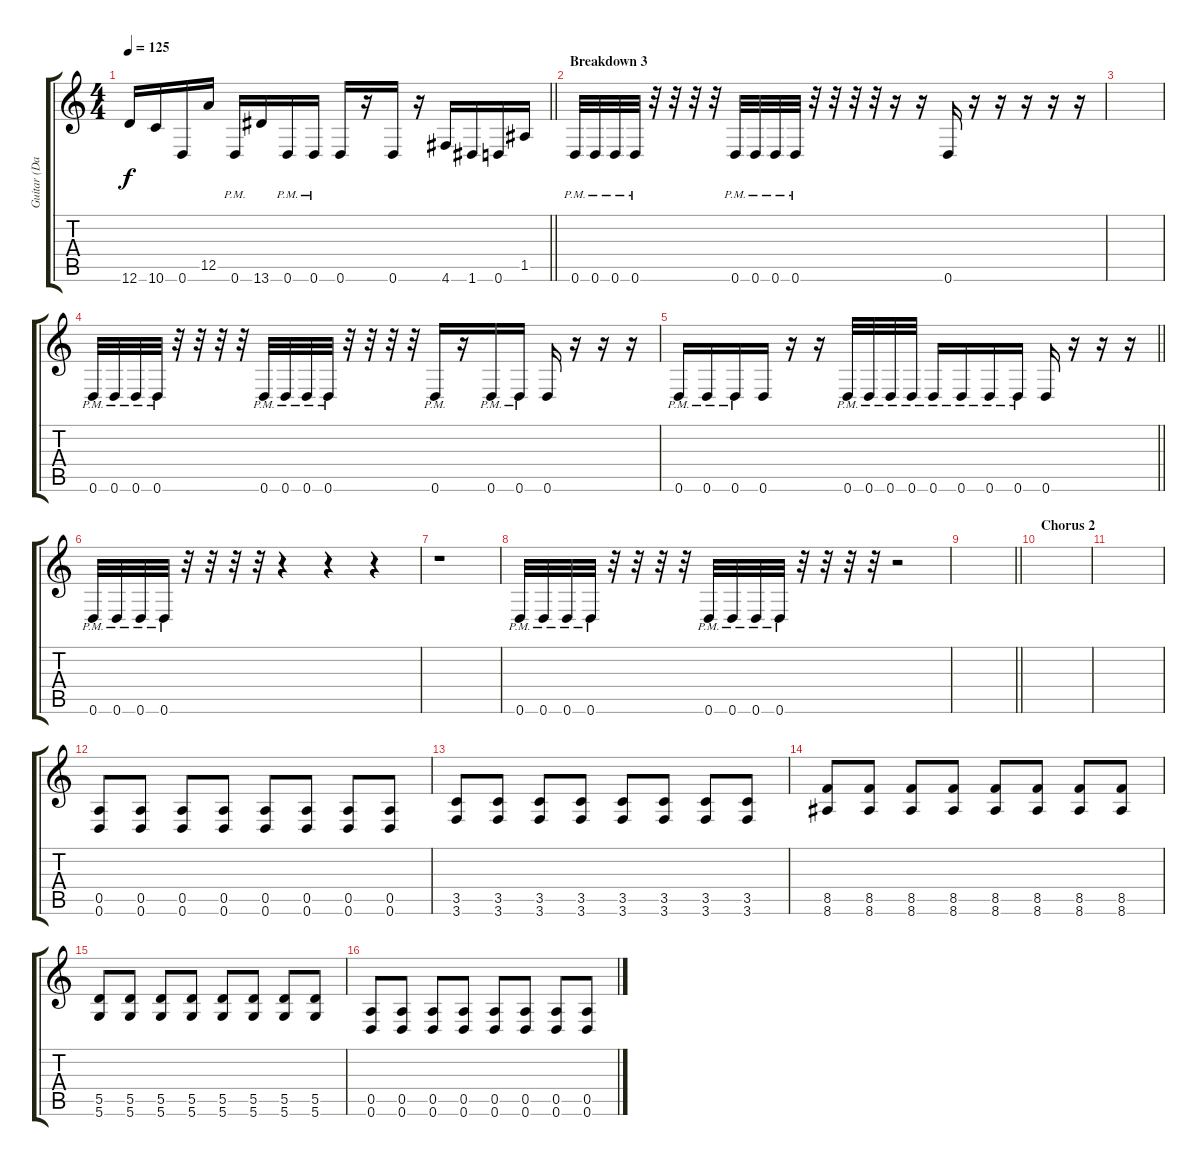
\track ("Guitar (Dani)" "Guitar (Da") {instrument distortionguitar}
\staff {score tabs}
\tuning (E4 B3 G3 D3 A2 D2) {hide}
\ts (4 4)
\tempo 125
\clef g2
\barLineRight lightlight
\ks c
12.6.16{dy f} 10.6.16 0.6.16 12.5.16 0.6{pm}.16 13.6.16 0.6{pm}.16 0.6{pm}.16 0.6.16 r.16 0.6.16 r.16 4.6.16 1.6.16 0.6.16 1.5.16 |
\section ("" "Breakdown 3")
0.6{pm}.32 0.6{pm}.32 0.6{pm}.32 0.6{pm}.32 r.32 r.32 r.32 r.32 0.6{pm}.32 0.6{pm}.32 0.6{pm}.32 0.6{pm}.32 r.32 r.32 r.32 r.32 r.16 r.16 0.6.16 r.16 r.16 r.16 r.16 r.16 |
|
0.6{pm}.32 0.6{pm}.32 0.6{pm}.32 0.6{pm}.32 r.32 r.32 r.32 r.32 0.6{pm}.32 0.6{pm}.32 0.6{pm}.32 0.6{pm}.32 r.32 r.32 r.32 r.32 0.6{pm}.16 r.16 0.6{pm}.16 0.6{pm}.16 0.6.16 r.16 r.16 r.16 |
\barLineRight lightlight
0.6{pm}.16 0.6{pm}.16 0.6{pm}.16 0.6.16 r.16 r.16 0.6{pm}.32 0.6{pm}.32 0.6{pm}.32 0.6{pm}.32 0.6{pm}.16 0.6{pm}.16 0.6{pm}.16 0.6{pm}.16 0.6.16 r.16 r.16 r.16 |
0.6{pm}.32 0.6{pm}.32 0.6{pm}.32 0.6{pm}.32 r.32 r.32 r.32 r.32 r.4 r.4 r.4 |
r.1 |
0.6{pm}.32 0.6{pm}.32 0.6{pm}.32 0.6{pm}.32 r.32 r.32 r.32 r.32 0.6{pm}.32 0.6{pm}.32 0.6{pm}.32 0.6{pm}.32 r.32 r.32 r.32 r.32 r.2 |
\barLineRight lightlight
|
\section ("" "Chorus 2")
|
|
(0.5 0.6).8 (0.5 0.6).8 (0.5 0.6).8 (0.5 0.6).8 (0.5 0.6).8 (0.5 0.6).8 (0.5 0.6).8 (0.5 0.6).8 |
(3.5 3.6).8 (3.5 3.6).8 (3.5 3.6).8 (3.5 3.6).8 (3.5 3.6).8 (3.5 3.6).8 (3.5 3.6).8 (3.5 3.6).8 |
(8.5 8.6).8 (8.5 8.6).8 (8.5 8.6).8 (8.5 8.6).8 (8.5 8.6).8 (8.5 8.6).8 (8.5 8.6).8 (8.5 8.6).8 |
(5.5 5.6).8 (5.5 5.6).8 (5.5 5.6).8 (5.5 5.6).8 (5.5 5.6).8 (5.5 5.6).8 (5.5 5.6).8 (5.5 5.6).8 |
(0.5 0.6).8 (0.5 0.6).8 (0.5 0.6).8 (0.5 0.6).8 (0.5 0.6).8 (0.5 0.6).8 (0.5 0.6).8 (0.5 0.6).8
